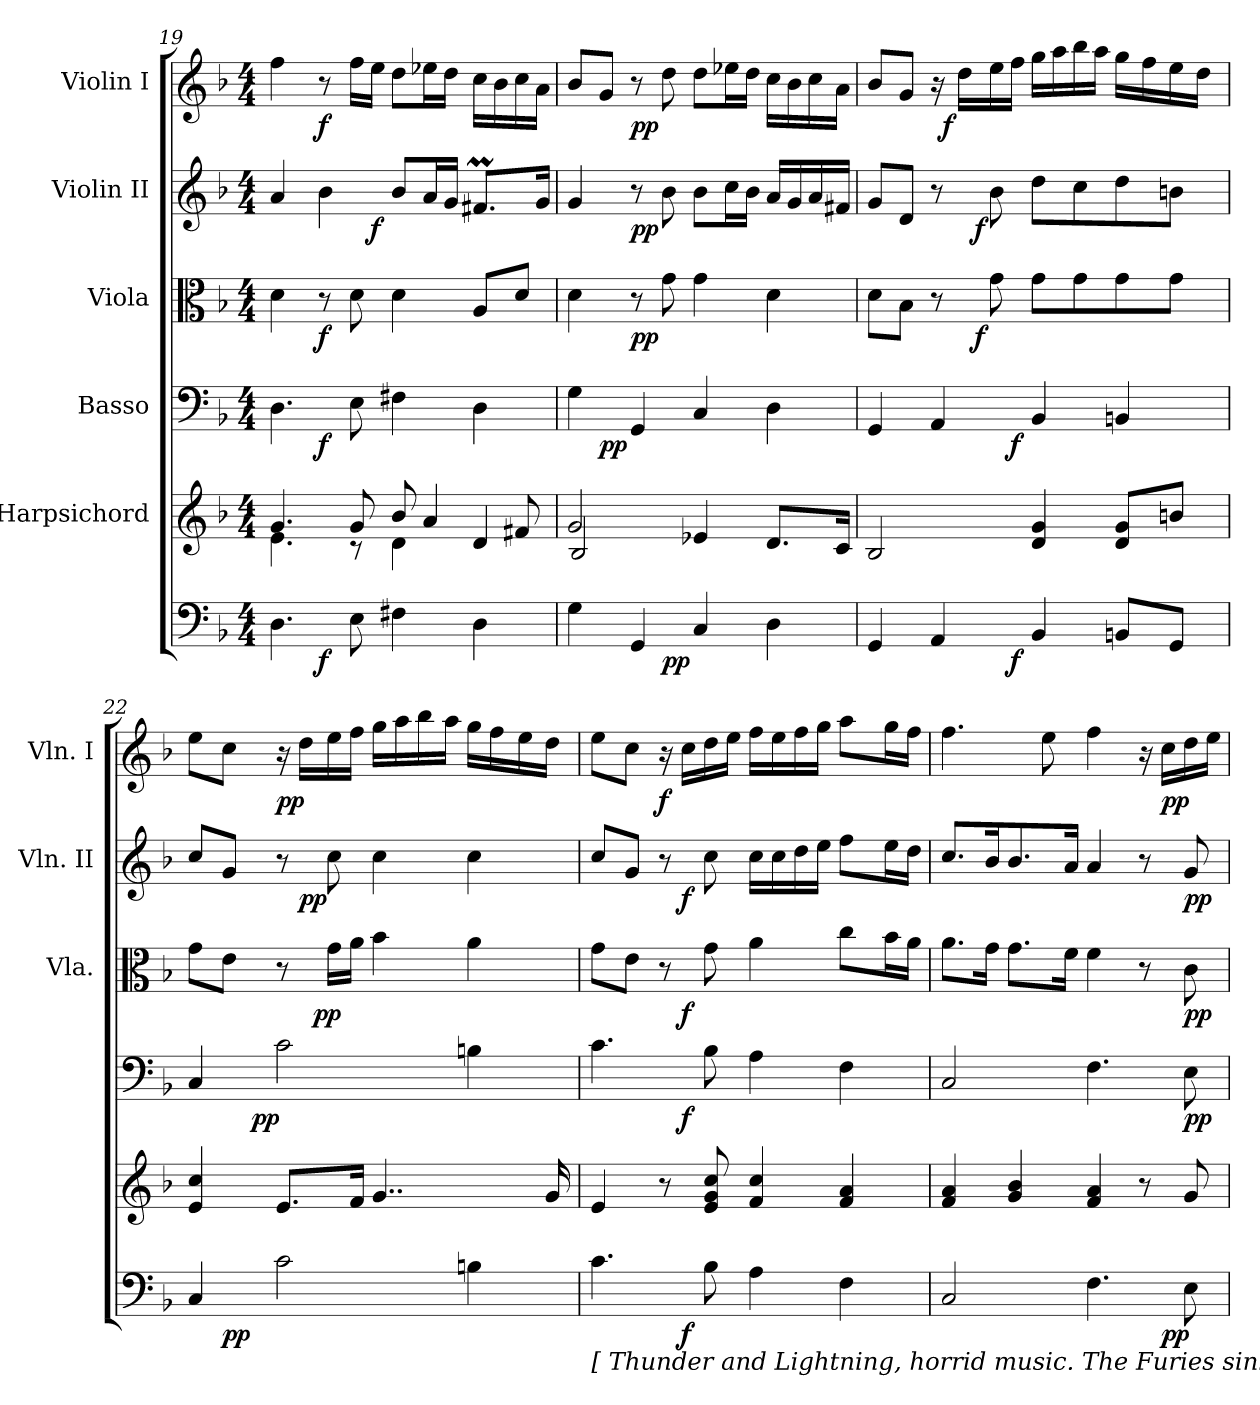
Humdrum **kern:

**kern	**dynam	**kern	**kern	**dynam	**kern	**dynam	**kern	**dynam	**kern	**dynam
*part6	*part6	*part5	*part4	*part4	*part3	*part3	*part2	*part2	*part1	*part1
*staff6	*staff6	*staff5	*staff4	*staff4	*staff3	*staff3	*staff2	*staff2	*staff1	*staff1
*	*	*I"Harpsichord	*I"Basso	*	*I"Viola	*	*I"Violin II	*	*I"Violin I	*
*	*	*	*	*	*I'Vla.	*	*I'Vln. II	*	*I'Vln. I	*
*clefF4	*	*clefG2	*clefF4	*	*clefC3	*	*clefG2	*	*clefG2	*
*k[b-]	*	*k[b-]	*k[b-]	*	*k[b-]	*	*k[b-]	*	*k[b-]	*
*F:	*	*F:	*F:	*	*F:	*	*F:	*	*F:	*
*M4/4	*	*M4/4	*M4/4	*	*M4/4	*	*M4/4	*	*M4/4	*
=19	=19	=19	=19	=19	=19	=19	=19	=19	=19	=19
*^	*	*^	*^	*	*	*	*^	*	*	*
4.Di\	4ryy	.	4.gi/	4.ei\	4.Di\	4ryy	.	4di\	.	4ai/	4..ryy	.	4ffi\	.
.	2.ryy	f	.	.	.	2.ryy	f	8r	f	4b-i\	.	.	8r	f
8Ei\	.	.	8gi/	8r	8Ei\	.	.	8di\	.	.	.	.	16ffi\LL	.
.	.	.	.	.	.	.	.	.	.	.	2ryy	f	16eei\JJ	.
4F#Xi\	.	.	8b-i/	4di\	4F#Xi\	.	.	4di\	.	8b-i/L	.	.	8ddi\L	.
.	.	.	4ai/	.	.	.	.	.	.	16ai/L	.	.	16ee-Xi\L	.
.	.	.	.	.	.	.	.	.	.	16gi/JJ	.	.	16ddi\JJ	.
4Di\	.	.	.	4di/	4Di\	.	.	8Ai/L	.	8.f#Xmi/L	.	.	16cci\LL	.
.	.	.	.	.	.	.	.	.	.	.	.	.	16b-i\	.
.	.	.	8f#Xi/	.	.	.	.	8di/J	.	.	.	.	16cci\	.
.	.	.	.	.	.	.	.	.	.	16gi/Jk	16ryy	.	16ai\JJ	.
*	*	*	*	*	*	*	*	*	*	*v	*v	*	*	*
=20	=20	=20	=20	=20	=20	=20	=20	=20	=20	=20	=20	=20	=20
4Gi\	4.ryy	.	2gi/	2B-i/	4Gi\	8ryy	.	4di\	.	4gi/	.	8b-i/L	.
.	.	.	.	.	.	2..ryy	pp	.	.	.	.	8gi/J	.
4GGi/	.	.	.	.	4GGi/	.	.	8r	pp	8r	pp	8r	pp
.	2ryy	pp	.	.	.	.	.	8gi\	.	8b-i\	.	8ddi\	.
4Ci/	.	.	4e-Xi/	2ryy	4Ci/	.	.	4gi\	.	8b-i\L	.	8ddi\L	.
.	.	.	.	.	.	.	.	.	.	16cci\L	.	16ee-Xi\L	.
.	.	.	.	.	.	.	.	.	.	16b-i\JJ	.	16ddi\JJ	.
4Di\	.	.	8.di/L	.	4Di\	.	.	4di\	.	16ai/LL	.	16cci\LL	.
.	.	.	.	.	.	.	.	.	.	16gi/	.	16b-i\	.
.	8ryy	.	.	.	.	.	.	.	.	16ai/	.	16cci\	.
.	.	.	16ci/Jk	.	.	.	.	.	.	16f#Xi/JJ	.	16ai\JJ	.
*	*	*	*v	*v	*	*	*	*	*	*	*	*	*
!!LO:LB:g=z
=21	=21	=21	=21	=21	=21	=21	=21	=21	=21	=21	=21	=21
*	*	*	*	*	*	*	*^	*	*^	*	*^	*
4GGi/	4..ryy	.	2B-i/	4GGi/	4..ryy	.	8di\L	4ryy	.	8gi/L	4ryy	.	8b-i/L	4ryy	.
.	.	.	.	.	.	.	8B-i\J	.	.	8di/J	.	.	8gi/J	.	.
4AAi/	.	.	.	4AAi/	.	.	8r	16ryy	.	8r	16ryy	.	16r	64..ryy	.
.	.	.	.	.	.	.	.	.	.	.	.	.	.	2ryy	f
.	.	.	.	.	.	.	.	64ryy	.	.	64ryy	.	16ddi\LL	.	.
.	.	.	.	.	.	.	.	128ryy	.	.	128ryy	.	.	.	.
.	.	.	.	.	.	.	.	512.ryy	.	.	512.ryy	.	.	.	.
.	.	.	.	.	.	.	.	2ryy	f	.	2ryy	f	.	.	.
.	.	.	.	.	.	.	8gi\	.	.	8b-i\	.	.	16eei\	.	.
.	2ryy	f	.	.	2ryy	f	.	.	.	.	.	.	16ffi\JJ	.	.
4BB-i/	.	.	4di/ 4gi	4BB-i/	.	.	8gi\L	.	.	8ddi\L	.	.	16ggi\LL	.	.
.	.	.	.	.	.	.	.	.	.	.	.	.	16aai\	.	.
.	.	.	.	.	.	.	8gi\	.	.	8cci\	.	.	16bb-i\	.	.
.	.	.	.	.	.	.	.	.	.	.	.	.	16aai\JJ	.	.
8BBni/L	.	.	8di/ 8giL	4BBni/	.	.	8gi\	.	.	8ddi\	.	.	16ggi\LL	.	.
.	.	.	.	.	.	.	.	.	.	.	.	.	.	8ryy	.
.	.	.	.	.	.	.	.	.	.	.	.	.	16ffi\	.	.
.	.	.	.	.	.	.	.	8ryy	.	.	8ryy	.	.	.	.
8GGi/J	.	.	8bni/J	.	.	.	8gi\J	.	.	8bni\J	.	.	16eei\	.	.
.	.	.	.	.	.	.	.	.	.	.	.	.	.	16ryy	.
.	16ryy	.	.	.	16ryy	.	.	.	.	.	.	.	16ddi\JJ	.	.
.	.	.	.	.	.	.	.	32ryy	.	.	32ryy	.	.	.	.
.	.	.	.	.	.	.	.	.	.	.	.	.	.	32ryy	.
.	.	.	.	.	.	.	.	256ryy	.	.	256ryy	.	.	.	.
.	.	.	.	.	.	.	.	.	.	.	.	.	.	256ryy	.
.	.	.	.	.	.	.	.	1024ryy	.	.	1024ryy	.	.	.	.
*	*	*	*	*	*	*	*	*	*	*	*	*	*v	*v	*
=22	=22	=22	=22	=22	=22	=22	=22	=22	=22	=22	=22	=22	=22	=22
4Ci/	8ryy	.	4ei/ 4cci	4Ci/	8ryy	.	8gi\L	4ryy	.	8cci/L	4ryy	.	8eei\L	.
.	2..ryy	pp	.	.	32ryy	.	8ei\J	.	.	8gi/J	.	.	8cci\J	.
.	.	.	.	.	64ryy	.	.	.	.	.	.	.	.	.
.	.	.	.	.	256.ryy	.	.	.	.	.	.	.	.	.
.	.	.	.	.	2ryy	pp	.	.	.	.	.	.	.	.
2ci\	.	.	8.ei/L	2ci\	.	.	8r	16.ryy	.	8r	16ryy	.	16r	pp
.	.	.	.	.	.	.	.	.	.	.	2ryy	pp	16ddi\LL	.
.	.	.	.	.	.	.	.	2ryy	pp	.	.	.	.	.
.	.	.	.	.	.	.	16gi\LL	.	.	8cci\	.	.	16eei\	.
.	.	.	16fi/Jk	.	.	.	16ai\JJ	.	.	.	.	.	16ffi\JJ	.
.	.	.	4..gi/	.	.	.	4b-i\	.	.	4cci\	.	.	16ggi\LL	.
.	.	.	.	.	.	.	.	.	.	.	.	.	16aai\	.
.	.	.	.	.	.	.	.	.	.	.	.	.	16bb-i\	.
.	.	.	.	.	4ryy	.	.	.	.	.	.	.	.	.
.	.	.	.	.	.	.	.	.	.	.	.	.	16aai\JJ	.
4Bni\	.	.	.	4Bni\	.	.	4ai\	.	.	4cci\	.	.	16ggi\LL	.
.	.	.	.	.	.	.	.	.	.	.	8.ryy	.	16ffi\	.
.	.	.	.	.	.	.	.	8ryy	.	.	.	.	.	.
.	.	.	.	.	.	.	.	.	.	.	.	.	16eei\	.
.	.	.	.	.	16ryy	.	.	.	.	.	.	.	.	.
.	.	.	16gi/	.	.	.	.	.	.	.	.	.	16ddi\JJ	.
.	.	.	.	.	.	.	.	32ryy	.	.	.	.	.	.
.	.	.	.	.	128ryy	.	.	.	.	.	.	.	.	.
.	.	.	.	.	512ryy	.	.	.	.	.	.	.	.	.
!!LO:PB:g=z
=23	=23	=23	=23	=23	=23	=23	=23	=23	=23	=23	=23	=23	=23	=23
!LO:TX:b:Bi:t=[ Thunder and Lightning, horrid music.  The Furies sink down, the rest fly up ]	!	!	!	!	!	!	!	!	!	!	!	!	!	!
4.ci\	4ryy	.	4ei/	4.ci\	4ryy	.	8gi\L	4ryy	.	8cci/L	4ryy	.	8eei\L	.
.	.	.	.	.	.	.	8ei\J	.	.	8gi/J	.	.	8cci\J	.
.	16ryy	.	8r	.	16ryy	.	8r	16ryy	.	8r	16ryy	.	16r	f
.	2ryy	f	.	.	2ryy	f	.	2ryy	f	.	2ryy	f	16cci\LL	.
8B-i\	.	.	8ei/ 8gi 8cci	8B-i\	.	.	8gi\	.	.	8cci\	.	.	16ddi\	.
.	.	.	.	.	.	.	.	.	.	.	.	.	16eei\JJ	.
4Ai\	.	.	4fi/ 4cci	4Ai\	.	.	4ai\	.	.	16cci\LL	.	.	16ffi\LL	.
.	.	.	.	.	.	.	.	.	.	16cci\	.	.	16eei\	.
.	.	.	.	.	.	.	.	.	.	16ddi\	.	.	16ffi\	.
.	.	.	.	.	.	.	.	.	.	16eei\JJ	.	.	16ggi\JJ	.
4Fi\	.	.	4fi/ 4ai	4Fi\	.	.	8cci\L	.	.	8ffi\L	.	.	8aai\L	.
.	8.ryy	.	.	.	8.ryy	.	.	8.ryy	.	.	8.ryy	.	.	.
.	.	.	.	.	.	.	16b-i\L	.	.	16eei\L	.	.	16ggi\L	.
.	.	.	.	.	.	.	16ai\JJ	.	.	16ddi\JJ	.	.	16ffi\JJ	.
*	*	*	*	*v	*v	*	*	*	*	*v	*v	*	*	*
*	*	*	*	*	*	*v	*v	*	*	*	*	*
=24	=24	=24	=24	=24	=24	=24	=24	=24	=24	=24	=24
2Ci/	2ryy	.	4fi/ 4ai	2Ci/	.	8.ai\L	.	8.cci/L	.	4.ffi\	.
.	.	.	.	.	.	16gi\Jk	.	16b-i/k	.	.	.
.	.	.	4gi/ 4b-i	.	.	8.gi\L	.	8.b-i/	.	.	.
.	.	.	.	.	.	.	.	.	.	8eei\	.
.	.	.	.	.	.	16fi\Jk	.	16ai/Jk	.	.	.
4.Fi\	4ryy	.	4fi/ 4ai	4.Fi\	.	4fi\	.	4ai/	.	4ffi\	.
.	16ryy	.	8r	.	.	8r	.	8r	.	16r	.
.	8.ryy	pp	.	.	.	.	.	.	.	16cci\LL	pp
8Ei\	.	.	8gi/	8Ei\	pp	8ci\	pp	8gi/	pp	16ddi\	.
.	.	.	.	.	.	.	.	.	.	16eei\JJ	.
*v	*v	*	*	*	*	*	*	*	*	*	*
=	=	=	=	=	=	=	=	=	=	=
*-	*-	*-	*-	*-	*-	*-	*-	*-	*-	*-
